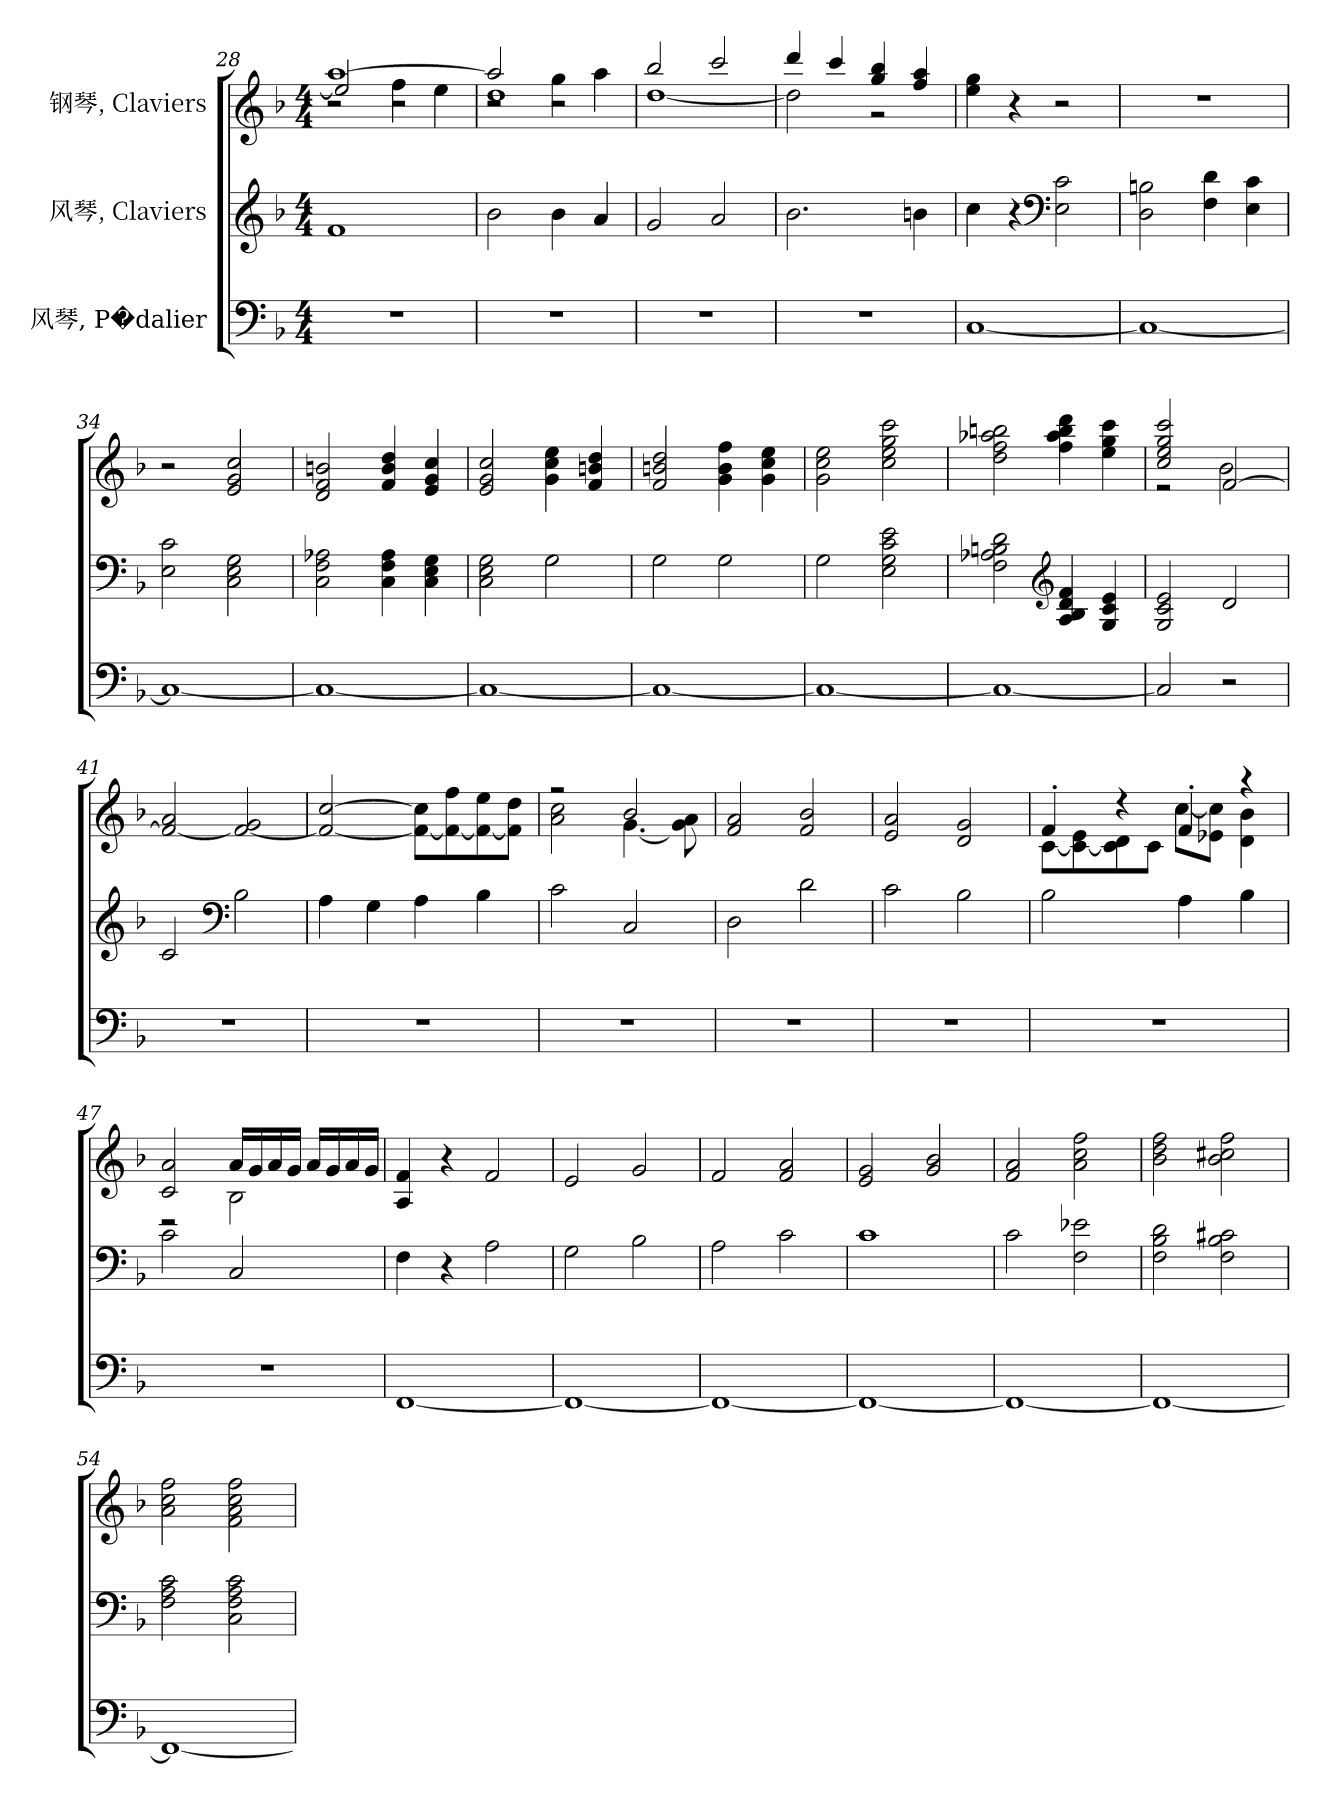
**kern	**kern	**kern
*part3	*part2	*part1
*staff3	*staff2	*staff1
*I"风琴, P�dalier	*I"风琴, Claviers	*I"钢琴, Claviers
*clefF4	*clefG2	*clefG2
*k[b-]	*k[b-]	*k[b-]
*M4/4	*M4/4	*M4/4
=28	=28	=28
*	*	*^
*	*	*	*^
1r	1f	[1aa	2r	2ee/]
.	.	.	4ff\	2r
.	.	.	4ee\	.
=29	=29	=29	=29	=29
1r	2b-\	2aa/]	2r	1dd
.	4b-\	2r	4gg\	.
.	4a/	.	4aa\	.
*	*	*	*v	*v
=30	=30	=30	=30
1r	2g/	2bb-/	[1dd
.	2a/	2ccc/	.
=31	=31	=31	=31
1r	2.b-\	4ddd/	2dd\]
.	.	4ccc/	.
.	.	4gg/ 4bb-/	2r
.	4bn\	4ff/ 4aa/	.
*	*	*v	*v
=32	=32	=32
[1C	4cc\	4ee\ 4gg\
.	4r	4r
*	*clefF4	*
.	2E\ 2c\	2r
=33	=33	=33
1C_	2D\ 2Bn\	1r
.	4F\ 4d\	.
.	4E\ 4c\	.
!!LO:PB:g=z
=34	=34	=34
1C_	2E\ 2c\	2r
.	2C\ 2E\ 2G\	2e/ 2g/ 2cc/
=35	=35	=35
1C_	2C\ 2F\ 2A-X\	2d/ 2f/ 2bn/
.	4C\ 4F\ 4A-\	4f/ 4b/ 4dd/
.	4C\ 4E\ 4G\	4e/ 4g/ 4cc/
=36	=36	=36
1C_	2C\ 2E\ 2G\	2e/ 2g/ 2cc/
.	2G\	4g\ 4cc\ 4ee\
.	.	4f/ 4bn/ 4dd/
=37	=37	=37
1C_	2G\	2f/ 2bn/ 2dd/
.	2G\	4g\ 4b\ 4ff\
.	.	4g\ 4cc\ 4ee\
=38	=38	=38
1C_	2G\	2g\ 2cc\ 2ee\
.	2E\ 2G\ 2c\ 2e\	2cc\ 2ee\ 2gg\ 2ccc\
=39	=39	=39
1C_	2F\ 2A-X\ 2Bn\ 2d\	2dd\ 2ff\ 2aa-X\ 2bbn\
*	*clefG2	*
.	4A-/ 4B/ 4d/ 4f/	4ff\ 4aa-\ 4bb\ 4ddd\
.	4G/ 4c/ 4e/	4ee\ 4gg\ 4ccc\
=40	=40	=40
*	*	*^
2C/]	2G/ 2c/ 2e/	2cc/ 2ee/ 2gg/ 2ccc/	2r
2r	2d/	[2f/	2b-\
*	*	*v	*v
=41	=41	=41
1r	2c/	2f/_ 2a/
*	*clefF4	*
.	2B-\	2f/_ 2g/
!!LO:LB:g=z
=42	=42	=42
1r	4A\	2f/_ [2cc/
.	4G\	.
.	4A\	8f\_ 8cc\]L
.	.	8f\_ 8ff\
.	4B-\	8f\_ 8ee\
.	.	8f\] 8dd\J
=43	=43	=43
*	*	*^
1r	2c\	2r	2a\ 2cc\
.	2C/	2b-/	[4.g\
.	.	.	8g\] 8a\
*	*	*v	*v
=44	=44	=44
1r	2D\	2f/ 2a/
.	2d\	2f/ 2b-/
=45	=45	=45
1r	2c\	2e/ 2a/
.	2B-\	2d/ 2g/
=46	=46	=46
*	*	*^
1r	2B-\	4f'/	[8c\L
.	.	.	8c\_ 8e\
.	.	4r	8c\] 8d\
.	.	.	8c\J
.	4A\	4f'/	[8cc\L
.	.	.	8e-X\ 8cc\]J
.	4B-\	4r	4d\ 4b-\
=47	=47	=47	=47
1r	2c\	2c/ 2a/	2r
.	2C/	16a/LL	2B-\
.	.	16g/	.
.	.	16a/	.
.	.	16g/JJ	.
.	.	16a/LL	.
.	.	16g/	.
.	.	16a/	.
.	.	16g/JJ	.
*	*	*v	*v
!!LO:LB:g=z
=48	=48	=48
[1FF	4F\	4A/ 4f/
.	4r	4r
.	2A\	2f/
=49	=49	=49
1FF_	2G\	2e/
.	2B-\	2g/
=50	=50	=50
1FF_	2A\	2f/
.	2c\	2f/ 2a/
=51	=51	=51
1FF_	1c	2e/ 2g/
.	.	2g/ 2b-/
=52	=52	=52
1FF_	2c\	2f/ 2a/
.	2F\ 2e-X\	2a\ 2cc\ 2ff\
=53	=53	=53
1FF_	2F\ 2B-\ 2d\	2b-\ 2dd\ 2ff\
.	2F\ 2B-\ 2c#X\	2b-\ 2cc#X\ 2ff\
=54	=54	=54
1FF_	2F\ 2A\ 2c\	2a\ 2cc\ 2ff\
.	2C\ 2F\ 2A\ 2c\	2f\ 2a\ 2cc\ 2ff\
=	=	=
*-	*-	*-
